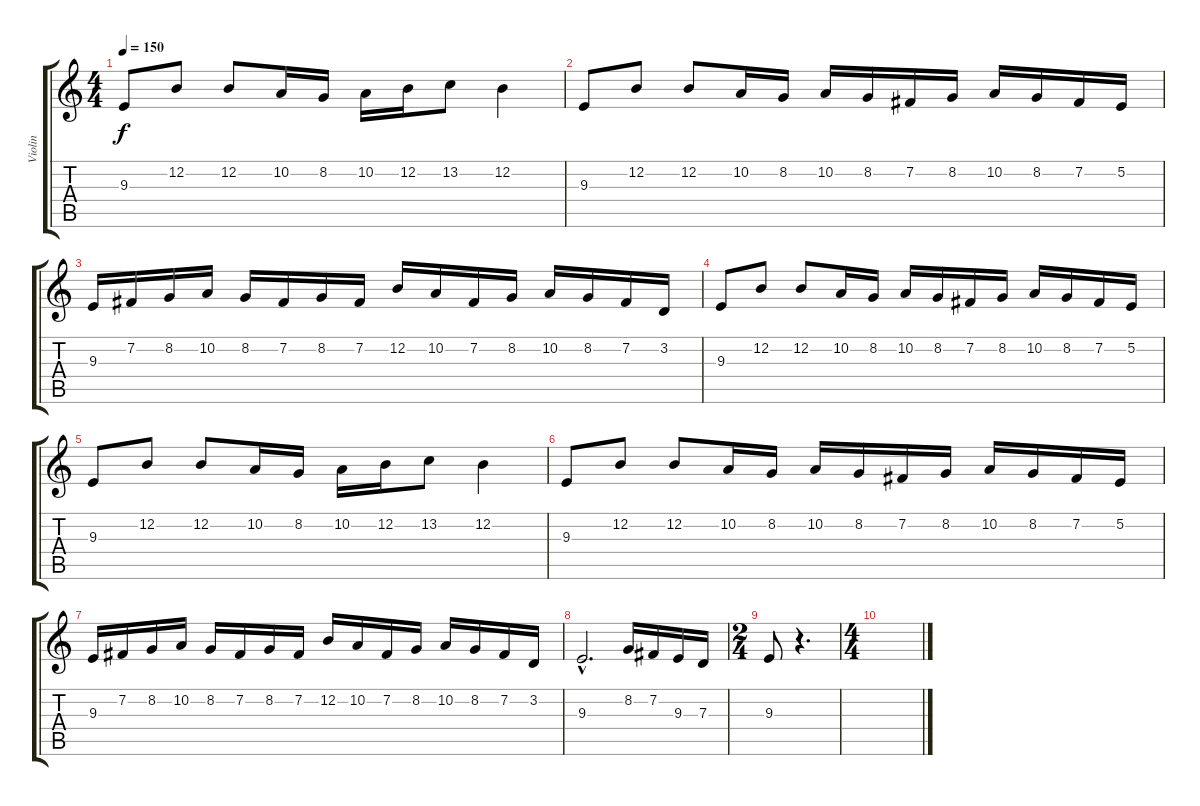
\track ("Violin" "Violin") {instrument violin}
\staff {score tabs}
\tuning (E4 B3 G3 D3 A2 E2) {hide}
\ts (4 4)
\tempo 150
\clef g2
\ks c
9.3.8{dy f} 12.2.8 12.2.8 10.2.16 8.2.16 10.2.16 12.2.16 13.2.8 12.2.4 |
9.3.8 12.2.8 12.2.8 10.2.16 8.2.16 10.2.16 8.2.16 7.2.16 8.2.16 10.2.16 8.2.16 7.2.16 5.2.16 |
9.3.16 7.2.16 8.2.16 10.2.16 8.2.16 7.2.16 8.2.16 7.2.16 12.2.16 10.2.16 7.2.16 8.2.16 10.2.16 8.2.16 7.2.16 3.2.16 |
9.3.8 12.2.8 12.2.8 10.2.16 8.2.16 10.2.16 8.2.16 7.2.16 8.2.16 10.2.16 8.2.16 7.2.16 5.2.16 |
9.3.8 12.2.8 12.2.8 10.2.16 8.2.16 10.2.16 12.2.16 13.2.8 12.2.4 |
9.3.8 12.2.8 12.2.8 10.2.16 8.2.16 10.2.16 8.2.16 7.2.16 8.2.16 10.2.16 8.2.16 7.2.16 5.2.16 |
9.3.16 7.2.16 8.2.16 10.2.16 8.2.16 7.2.16 8.2.16 7.2.16 12.2.16 10.2.16 7.2.16 8.2.16 10.2.16 8.2.16 7.2.16 3.2.16 |
9.3{hac}.2{d} 8.2.16 7.2.16 9.3.16 7.3.16 |
\ts (2 4)
9.3.8 r.4{d} |
\ts (4 4)
